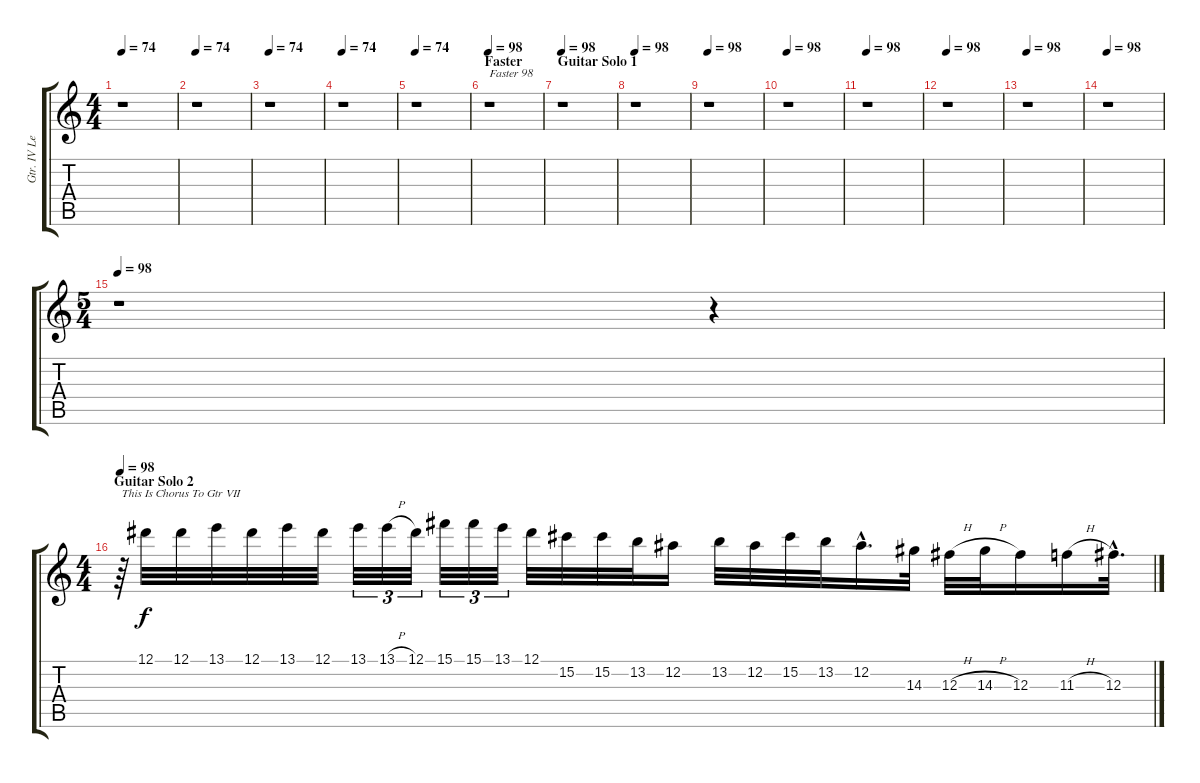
\track ("Gtr. IV Lead" "Gtr. IV Le") {instrument electricguitarclean}
\staff {score tabs}
\tuning (Eb4 Bb3 Gb3 Db3 Ab2 Eb2) {hide}
\ts (4 4)
\tempo 74
\clef g2
\ks c
r.1{dy f} |
\tempo 74
r.1 |
\tempo 74
r.1 |
\tempo 74
r.1 |
\tempo 74
r.1 |
\section ("" "Faster")
\tempo 98
r.1{txt "Faster 98"} |
\section ("" "Guitar Solo 1")
\tempo 98
r.1 |
\tempo 98
r.1 |
\tempo 98
r.1 |
\tempo 98
r.1 |
\tempo 98
r.1 |
\tempo 98
r.1 |
\tempo 98
r.1 |
\tempo 98
r.1 |
\ts (5 4)
\tempo 98
r.1 r.4 |
\ts (4 4)
\section ("" "Guitar Solo 2")
\tempo 98
r.64{txt "This Is Chorus To Gtr VII" volume 10 balance 11 instrument electricbassfinger} 12.1.32 12.1.32 13.1.32 12.1.32 13.1.32 12.1.32 13.1.32{tu (3 2)} 13.1{h}.32{tu (3 2)} 12.1.32{tu (3 2)} 15.1.32{tu (3 2)} 15.1.32{tu (3 2)} 13.1.32{tu (3 2)} 12.1.32 15.2.32 15.2.32 13.2.32 12.2.16 13.2.32 12.2.32 15.2.32 13.2.32 12.2{hac}.16{d} 14.3.32 12.3{h}.32 14.3{h}.32 12.3.16 11.3{h}.16 12.3{hac}.32{d}
